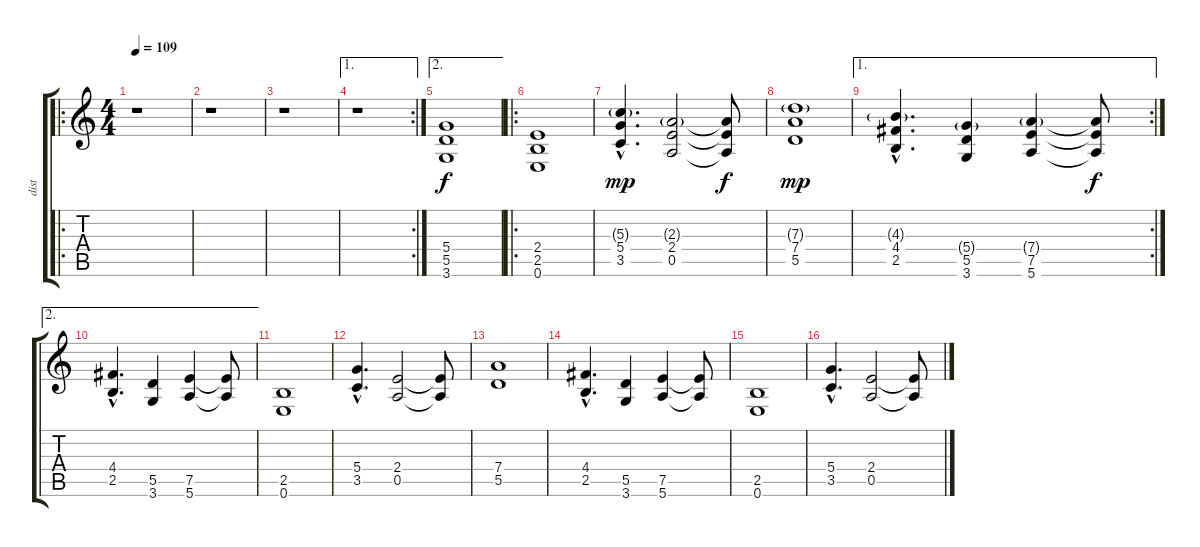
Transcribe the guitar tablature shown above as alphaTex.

\track ("dist" "dist") {instrument distortionguitar}
\staff {score tabs}
\tuning (E4 B3 G3 D3 A2 E2) {hide}
\ro
\ts (4 4)
\tempo 109
\clef g2
\ks c
r.1{dy f} |
r.1 |
r.1 |
\ae 1
\rc 2
r.1 |
\ae 2
(5.4 5.5 3.6).1 |
\ro
(2.4 2.5 0.6).1 |
(5.3{g hac} 5.4{hac} 3.5{hac}).4{d dy mp} (2.3{g} 2.4 0.5).2 (2.3{t} 2.4{t} 0.5{t}).8{dy f} |
(7.3{g} 7.4 5.5).1{dy mp} |
\ae 1
\rc 2
(4.3{g hac} 4.4{hac} 2.5{hac}).4{d} (5.4{g} 5.5 3.6).4 (7.4{g} 7.5 5.6).4 (7.4{t} 7.5{t} 5.6{t}).8{dy f} |
\ae 2
(4.4{hac} 2.5{hac}).4{d} (5.5 3.6).4 (7.5 5.6).4 (7.5{t} 5.6{t}).8 |
(2.5 0.6).1 |
(5.4{hac} 3.5{hac}).4{d} (2.4 0.5).2 (2.4{t} 0.5{t}).8 |
(7.4 5.5).1 |
(4.4{hac} 2.5{hac}).4{d} (5.5 3.6).4 (7.5 5.6).4 (7.5{t} 5.6{t}).8 |
(2.5 0.6).1 |
(5.4{hac} 3.5{hac}).4{d} (2.4 0.5).2 (2.4{t} 0.5{t}).8
